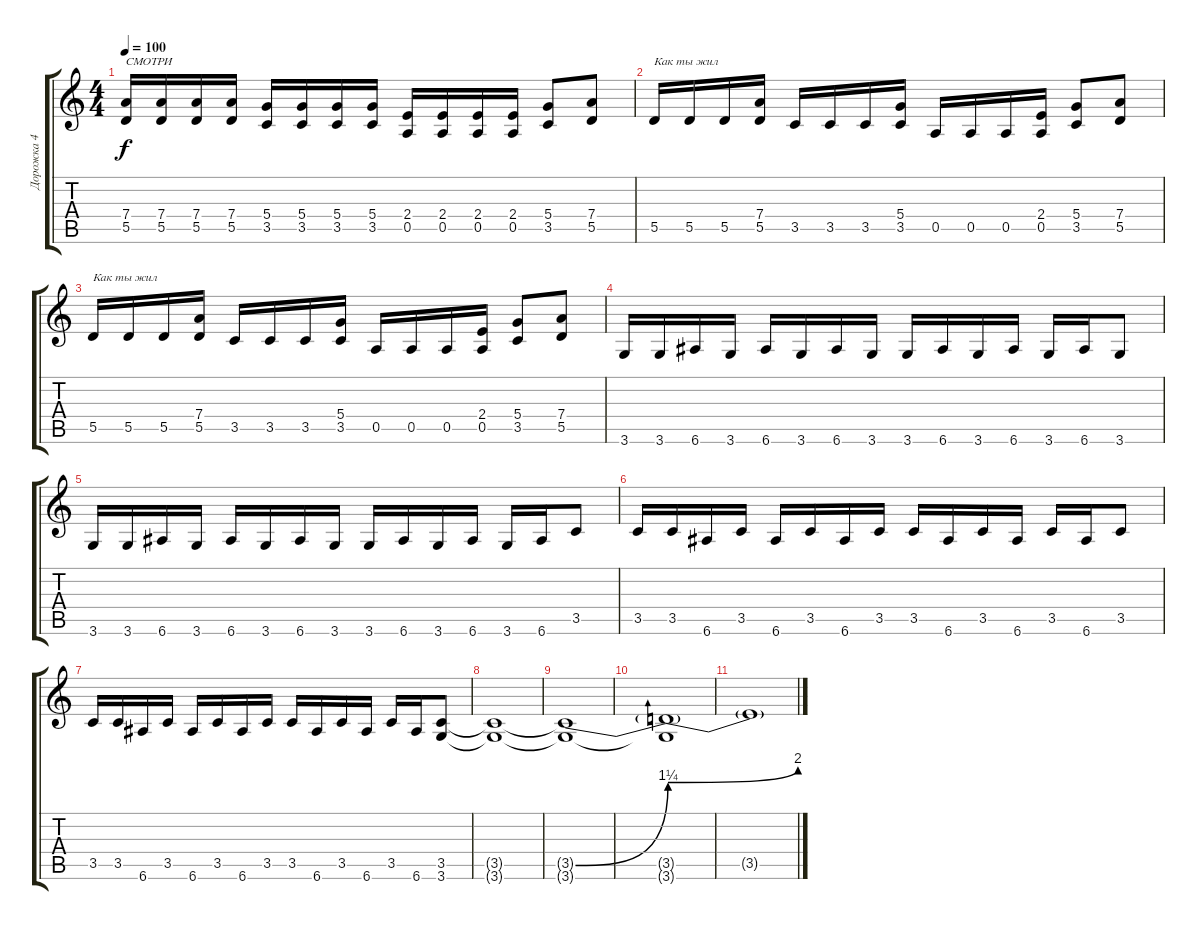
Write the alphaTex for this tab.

\track ("Дорожка 4" "Дорожка 4") {instrument overdrivenguitar}
\staff {score tabs}
\tuning (E4 B3 G3 D3 A2 E2) {hide}
\ts (4 4)
\tempo 100
\clef g2
\ks c
(7.4 5.5).16{txt "СМОТРИ" dy f} (7.4 5.5).16 (7.4 5.5).16 (7.4 5.5).16 (5.4 3.5).16 (5.4 3.5).16 (5.4 3.5).16 (5.4 3.5).16 (2.4 0.5).16 (2.4 0.5).16 (2.4 0.5).16 (2.4 0.5).16 (5.4 3.5).8 (7.4 5.5).8 |
5.5.16{txt "Как ты жил"} 5.5.16 5.5.16 (7.4 5.5).16 3.5.16 3.5.16 3.5.16 (5.4 3.5).16 0.5.16 0.5.16 0.5.16 (2.4 0.5).16 (5.4 3.5).8 (7.4 5.5).8 |
5.5.16{txt "Как ты жил"} 5.5.16 5.5.16 (7.4 5.5).16 3.5.16 3.5.16 3.5.16 (5.4 3.5).16 0.5.16 0.5.16 0.5.16 (2.4 0.5).16 (5.4 3.5).8 (7.4 5.5).8 |
3.6.16 3.6.16 6.6.16 3.6.16 6.6.16 3.6.16 6.6.16 3.6.16 3.6.16 6.6.16 3.6.16 6.6.16 3.6.16 6.6.16 3.6.8 |
3.6.16 3.6.16 6.6.16 3.6.16 6.6.16 3.6.16 6.6.16 3.6.16 3.6.16 6.6.16 3.6.16 6.6.16 3.6.16 6.6.16 3.5.8 |
3.5.16 3.5.16 6.6.16 3.5.16 6.6.16 3.5.16 6.6.16 3.5.16 3.5.16 6.6.16 3.5.16 6.6.16 3.5.16 6.6.16 3.5.8 |
3.5.16 3.5.16 6.6.16 3.5.16 6.6.16 3.5.16 6.6.16 3.5.16 3.5.16 6.6.16 3.5.16 6.6.16 3.5.16 6.6.16 (3.5 3.6).8 |
(3.5{t} 3.6{t}).1 |
(3.5{be (bend 0 0 60 5) t} 3.6{t}).1 |
(3.5{be (bend 0 5 60 8) t} 3.6{t}).1 |
3.5{t}.1
